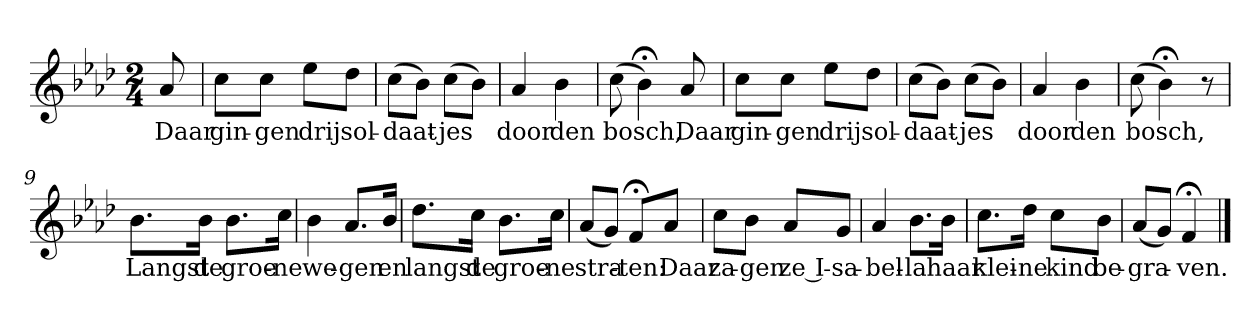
**kern	**text
*part1	*part1
*staff1	*staff1
*clefG2	*
*k[b-e-a-d-]	*
*f:	*
*M2/4	*
*MM120	*
=	=
8a-	Daar
=1	=1
8cc\L	gin-
8cc\J	-gen
8ee-\L	drij
8dd-\J	sol-
=2	=2
(8cc\L	-daat-
8b-\J)	.
(8cc\L	-jes
8b-\J)	.
=3	=3
4a-	door
4b-	den
=4	=4
(8cc	bosch,
4b-;<)	.
8a-	Daar
=5	=5
8cc\L	gin-
8cc\J	-gen
8ee-\L	drij
8dd-\J	sol-
=6	=6
(8cc\L	-daat-
8b-\J)	.
(8cc\L	-jes
8b-\J)	.
=7	=7
4a-	door
4b-	den
=8	=8
(8cc	bosch,
4b-;<)	.
8r	.
=9	=9
8.b-\L	Langst
16b-\Jk	de
8.b-\L	groe-
16cc\Jk	-ne
=10	=10
4b-	we-
8.a-/L	-gen
16b-/Jk	en
=11	=11
8.dd-\L	langst
16cc\Jk	de
8.b-\L	groe-
16cc\Jk	-ne
=12	=12
(8a-/L	stra-
8g/J)	.
8f;</L	-ten:
8a-/J	Daar
=13	=13
8cc\L	za-
8b-\J	-gen
8a-/L	ze I-
8g/J	-sa-
=14	=14
4a-	-bel-
8.b-\L	-la
16b-\Jk	haar
=15	=15
8.cc\L	klei-
16dd-\Jk	-ne
8cc\L	kind
8b-\J	be-
=16	=16
(8a-/L	-gra-
8g/J)	.
4f;<	-ven.
==	==
*-	*-
